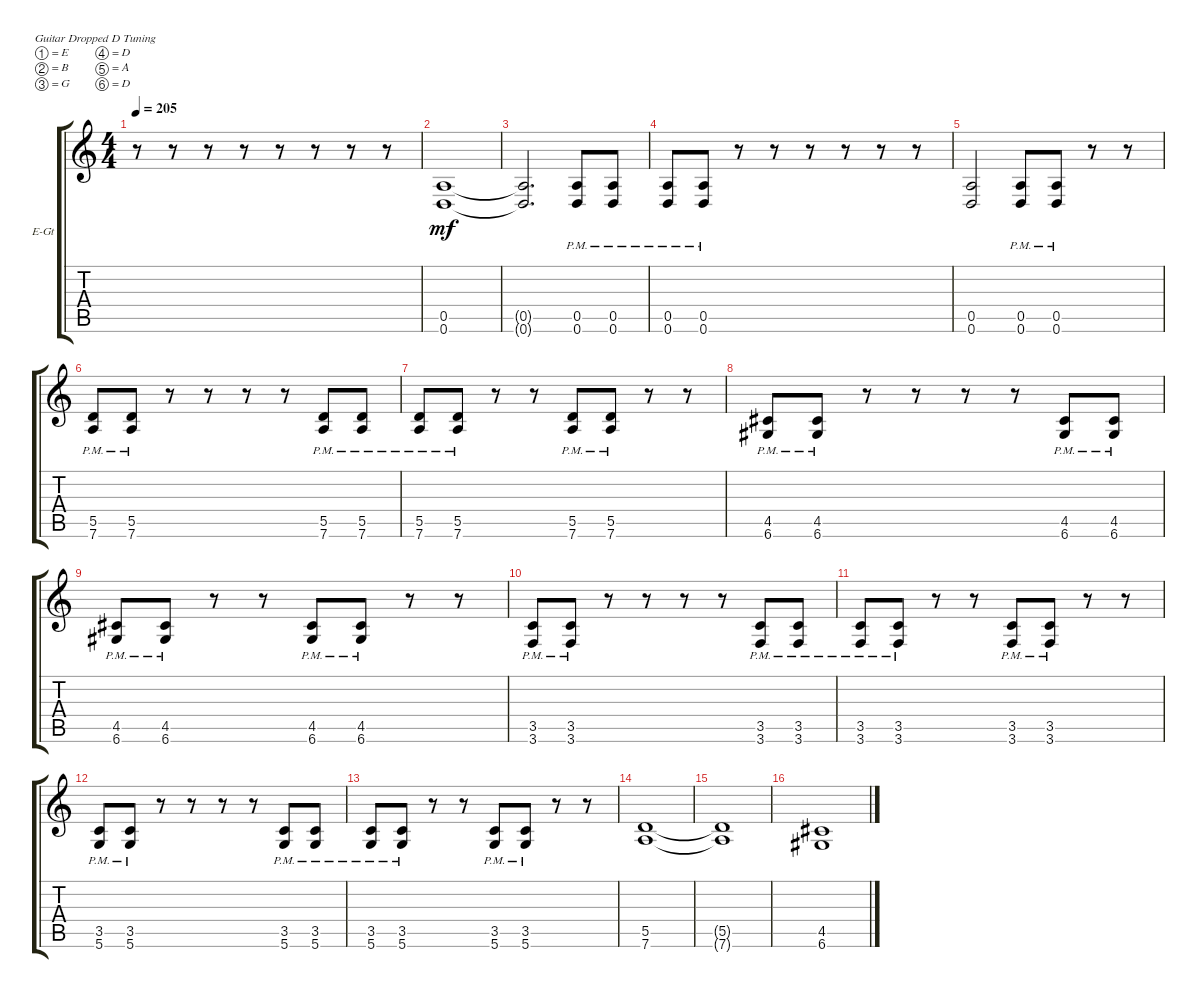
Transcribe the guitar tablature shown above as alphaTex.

\defaultSystemsLayout 4
\bracketExtendMode groupsimilarinstruments
\firstSystemTrackNameOrientation horizontal
\otherSystemsTrackNameOrientation horizontal
\track ("right" "E-Gt") {instrument distortionguitar}
\staff {score tabs}
\tuning (E4 B3 G3 D3 A2 D2)
\ts (4 4)
\tempo 205
\clef g2
\ks c
r.8{dy mf} r.8 r.8 r.8 r.8 r.8 r.8 r.8 |
(0.6 0.5).1 |
(0.6{t} 0.5{t}).2{d} (0.6{pm} 0.5{pm}).8 (0.6{pm} 0.5{pm}).8 |
(0.6{pm} 0.5{pm}).8 (0.6{pm} 0.5{pm}).8 r.8 r.8 r.8 r.8 r.8 r.8 |
(0.6 0.5).2 (0.6{pm} 0.5{pm}).8 (0.6{pm} 0.5{pm}).8 r.8 r.8 |
(7.6{pm} 5.5{pm}).8 (7.6{pm} 5.5{pm}).8 r.8 r.8 r.8 r.8 (7.6{pm} 5.5{pm}).8 (7.6{pm} 5.5{pm}).8 |
(7.6{pm} 5.5{pm}).8 (7.6{pm} 5.5{pm}).8 r.8 r.8 (7.6{pm} 5.5{pm}).8 (7.6{pm} 5.5{pm}).8 r.8 r.8 |
(6.6{pm} 4.5{pm}).8 (6.6{pm} 4.5{pm}).8 r.8 r.8 r.8 r.8 (6.6{pm} 4.5{pm}).8 (6.6{pm} 4.5{pm}).8 |
(6.6{pm} 4.5{pm}).8 (6.6{pm} 4.5{pm}).8 r.8 r.8 (6.6{pm} 4.5{pm}).8 (6.6{pm} 4.5{pm}).8 r.8 r.8 |
(3.6{pm} 3.5{pm}).8 (3.6{pm} 3.5{pm}).8 r.8 r.8 r.8 r.8 (3.6{pm} 3.5{pm}).8 (3.6{pm} 3.5{pm}).8 |
(3.6{pm} 3.5{pm}).8 (3.6{pm} 3.5{pm}).8 r.8 r.8 (3.6{pm} 3.5{pm}).8 (3.6{pm} 3.5{pm}).8 r.8 r.8 |
(5.6{pm} 3.5{pm}).8 (5.6{pm} 3.5{pm}).8 r.8 r.8 r.8 r.8 (5.6{pm} 3.5{pm}).8 (5.6{pm} 3.5{pm}).8 |
(5.6{pm} 3.5{pm}).8 (5.6{pm} 3.5{pm}).8 r.8 r.8 (5.6{pm} 3.5{pm}).8 (5.6{pm} 3.5{pm}).8 r.8 r.8 |
(7.6 5.5).1 |
(5.5{t} 7.6{t}).1 |
(6.6 4.5).1
